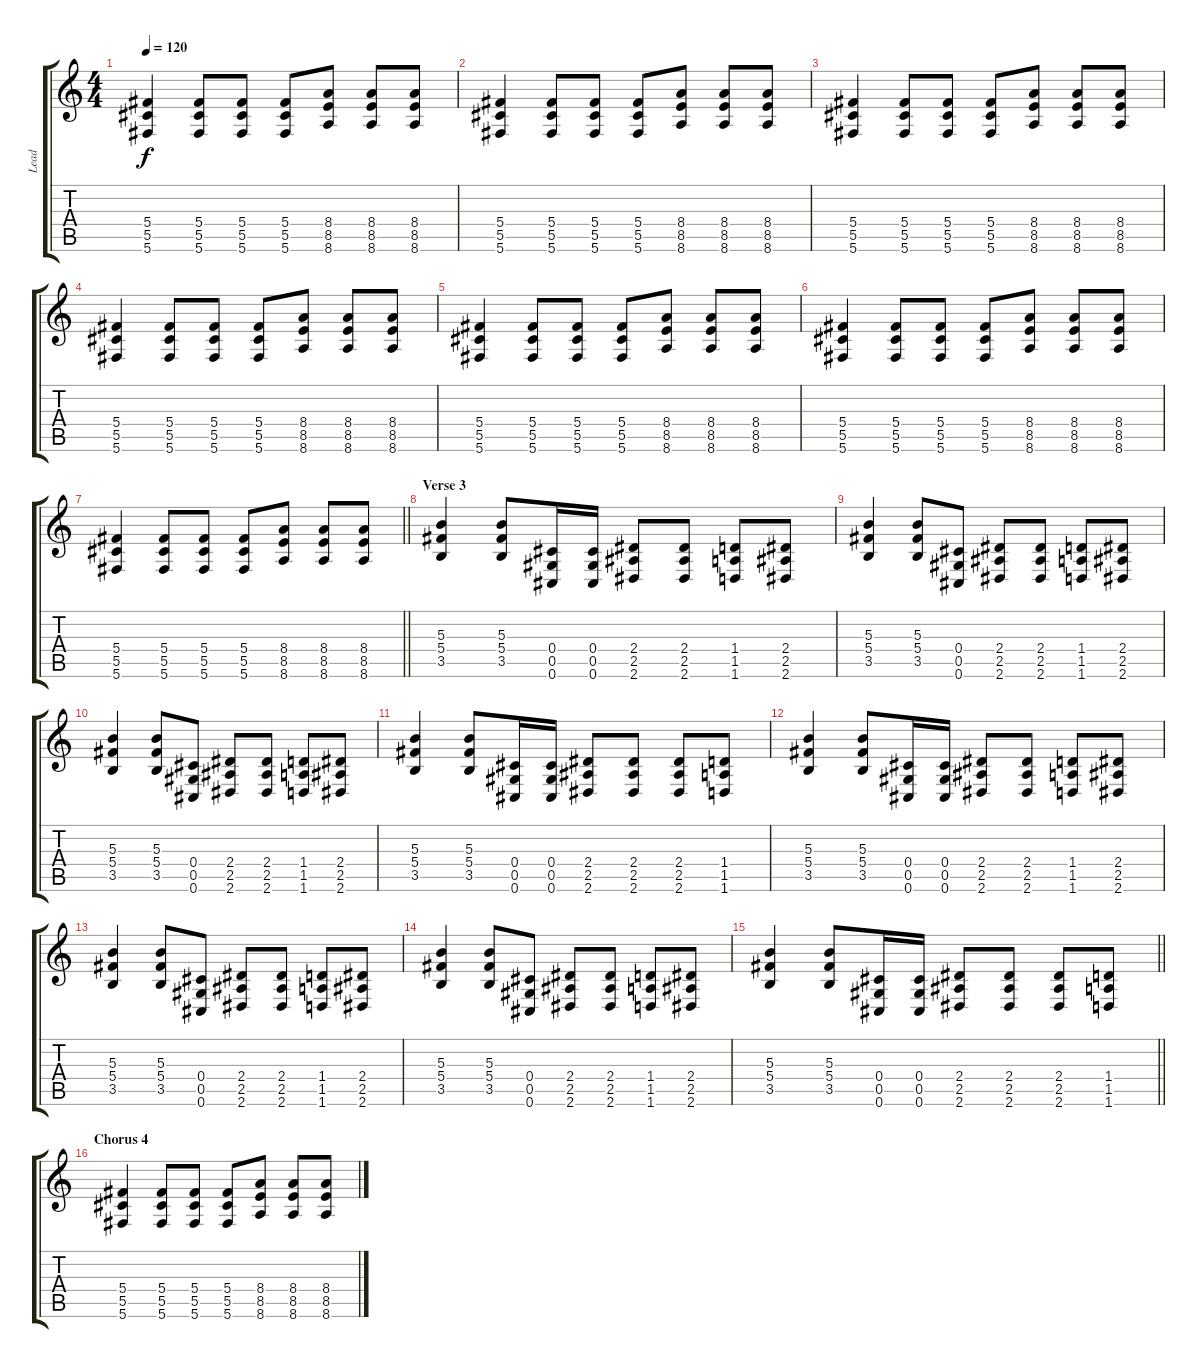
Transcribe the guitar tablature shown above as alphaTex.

\track ("Lead" "Lead") {instrument distortionguitar}
\staff {score tabs}
\tuning (Eb4 Bb3 Gb3 Db3 Ab2 Db2) {hide}
\ts (4 4)
\tempo 120
\clef g2
\ks c
(5.4 5.5 5.6).4{dy f} (5.4 5.5 5.6).8 (5.4 5.5 5.6).8 (5.4 5.5 5.6).8 (8.4 8.5 8.6).8 (8.4 8.5 8.6).8 (8.4 8.5 8.6).8 |
(5.4 5.5 5.6).4 (5.4 5.5 5.6).8 (5.4 5.5 5.6).8 (5.4 5.5 5.6).8 (8.4 8.5 8.6).8 (8.4 8.5 8.6).8 (8.4 8.5 8.6).8 |
(5.4 5.5 5.6).4 (5.4 5.5 5.6).8 (5.4 5.5 5.6).8 (5.4 5.5 5.6).8 (8.4 8.5 8.6).8 (8.4 8.5 8.6).8 (8.4 8.5 8.6).8 |
(5.4 5.5 5.6).4 (5.4 5.5 5.6).8 (5.4 5.5 5.6).8 (5.4 5.5 5.6).8 (8.4 8.5 8.6).8 (8.4 8.5 8.6).8 (8.4 8.5 8.6).8 |
(5.4 5.5 5.6).4 (5.4 5.5 5.6).8 (5.4 5.5 5.6).8 (5.4 5.5 5.6).8 (8.4 8.5 8.6).8 (8.4 8.5 8.6).8 (8.4 8.5 8.6).8 |
(5.4 5.5 5.6).4 (5.4 5.5 5.6).8 (5.4 5.5 5.6).8 (5.4 5.5 5.6).8 (8.4 8.5 8.6).8 (8.4 8.5 8.6).8 (8.4 8.5 8.6).8 |
\barLineRight lightlight
(5.4 5.5 5.6).4 (5.4 5.5 5.6).8 (5.4 5.5 5.6).8 (5.4 5.5 5.6).8 (8.4 8.5 8.6).8 (8.4 8.5 8.6).8 (8.4 8.5 8.6).8 |
\section ("" "Verse 3")
(5.3 5.4 3.5).4 (5.3 5.4 3.5).8 (0.4 0.5 0.6).16 (0.4 0.5 0.6).16 (2.4 2.5 2.6).8 (2.4 2.5 2.6).8 (1.4 1.5 1.6).8 (2.4 2.5 2.6).8 |
(5.3 5.4 3.5).4 (5.3 5.4 3.5).8 (0.4 0.5 0.6).8 (2.4 2.5 2.6).8 (2.4 2.5 2.6).8 (1.4 1.5 1.6).8 (2.4 2.5 2.6).8 |
(5.3 5.4 3.5).4 (5.3 5.4 3.5).8 (0.4 0.5 0.6).8 (2.4 2.5 2.6).8 (2.4 2.5 2.6).8 (1.4 1.5 1.6).8 (2.4 2.5 2.6).8 |
(5.3 5.4 3.5).4 (5.3 5.4 3.5).8 (0.4 0.5 0.6).16 (0.4 0.5 0.6).16 (2.4 2.5 2.6).8 (2.4 2.5 2.6).8 (2.4 2.5 2.6).8 (1.4 1.5 1.6).8 |
(5.3 5.4 3.5).4 (5.3 5.4 3.5).8 (0.4 0.5 0.6).16 (0.4 0.5 0.6).16 (2.4 2.5 2.6).8 (2.4 2.5 2.6).8 (1.4 1.5 1.6).8 (2.4 2.5 2.6).8 |
(5.3 5.4 3.5).4 (5.3 5.4 3.5).8 (0.4 0.5 0.6).8 (2.4 2.5 2.6).8 (2.4 2.5 2.6).8 (1.4 1.5 1.6).8 (2.4 2.5 2.6).8 |
(5.3 5.4 3.5).4 (5.3 5.4 3.5).8 (0.4 0.5 0.6).8 (2.4 2.5 2.6).8 (2.4 2.5 2.6).8 (1.4 1.5 1.6).8 (2.4 2.5 2.6).8 |
\barLineRight lightlight
(5.3 5.4 3.5).4 (5.3 5.4 3.5).8 (0.4 0.5 0.6).16 (0.4 0.5 0.6).16 (2.4 2.5 2.6).8 (2.4 2.5 2.6).8 (2.4 2.5 2.6).8 (1.4 1.5 1.6).8 |
\section ("" "Chorus 4")
(5.4 5.5 5.6).4 (5.4 5.5 5.6).8 (5.4 5.5 5.6).8 (5.4 5.5 5.6).8 (8.4 8.5 8.6).8 (8.4 8.5 8.6).8 (8.4 8.5 8.6).8
